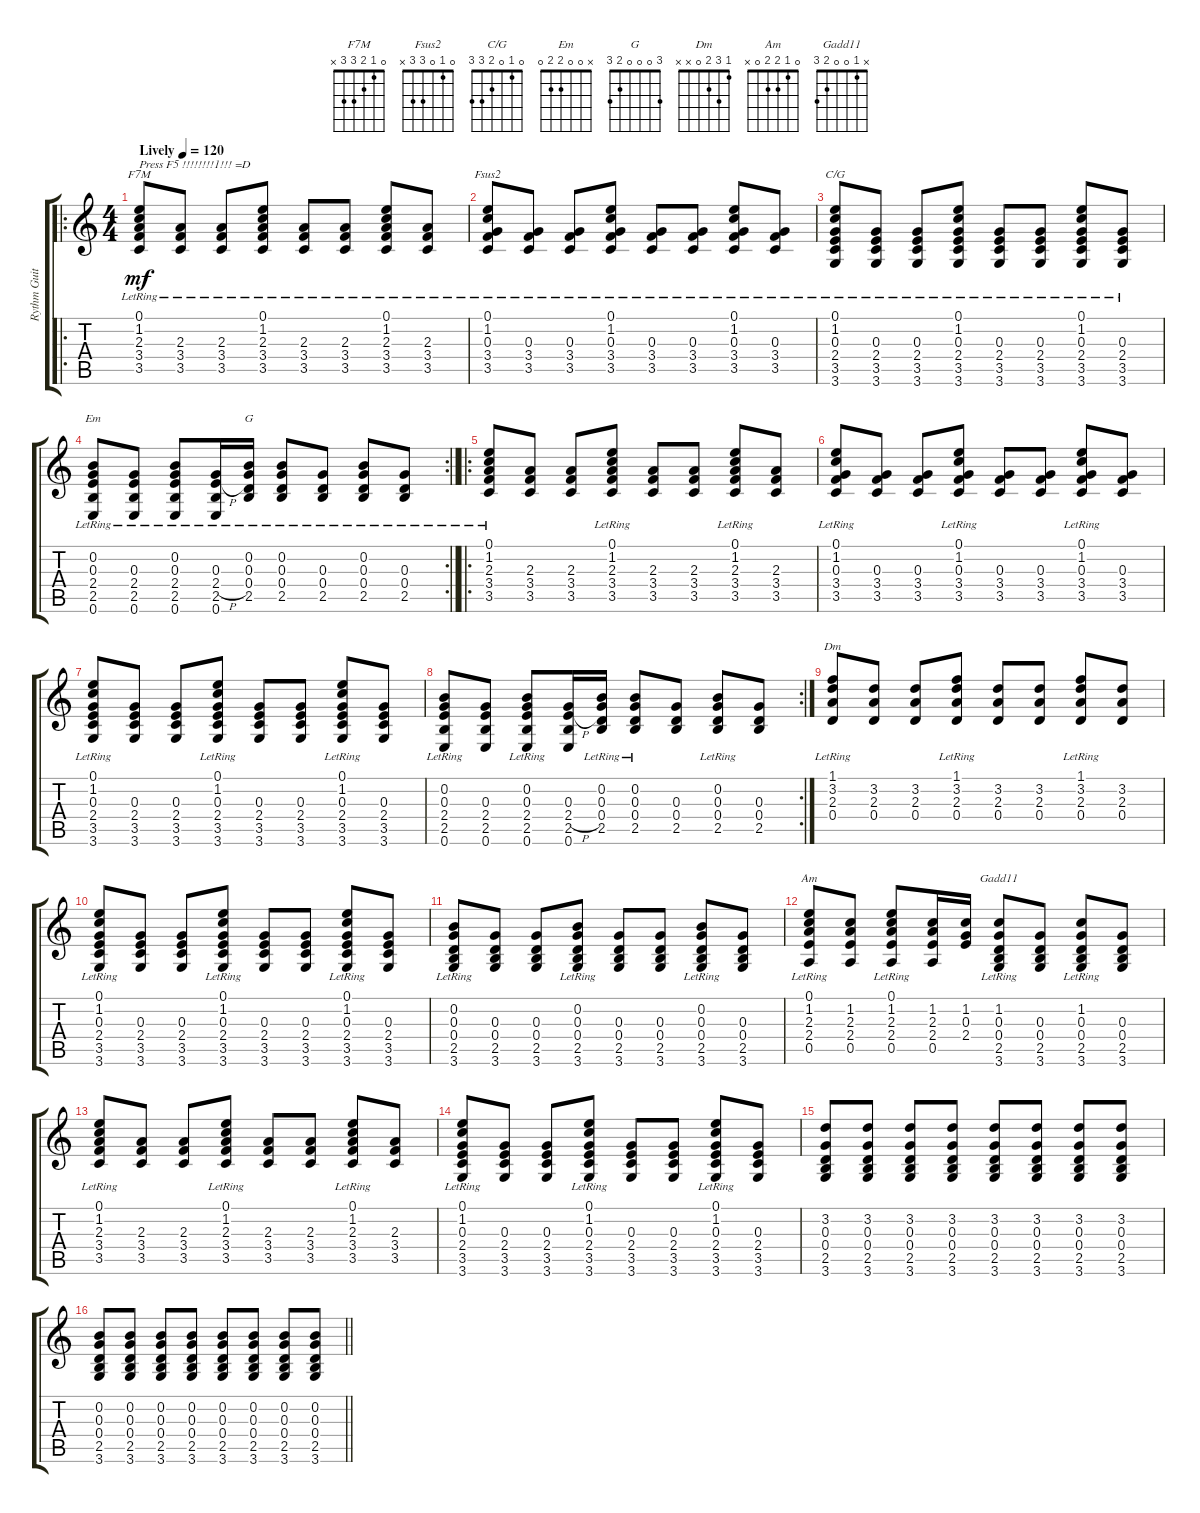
\track ("Rythm Guitar" "Rythm Guit") {instrument acousticguitarsteel}
\staff {score tabs}
\tuning (E4 B3 G3 D3 A2 E2) {hide}
\chord ("F7M" 0 1 2 3 3 x)
\chord ("Fsus2" 0 1 0 3 3 x)
\chord ("C/G" 0 1 0 2 3 3)
\chord ("Em" x 0 0 2 2 0)
\chord ("G" 3 0 0 0 2 3)
\chord ("Dm" 1 3 2 0 x x)
\chord ("Am" 0 1 2 2 0 x)
\chord ("Gadd11" x 1 0 0 2 3)
\ro
\ts (4 4)
\tempo (120 "Lively")
\clef g2
\ks c
(0.1{lr} 1.2{lr} 2.3{lr} 3.4{lr} 3.5{lr}).8{ch "F7M" txt "Press F5 !!!!!!!!1!!! =D" dy mf instrument acousticguitarsteel} (2.3{lr} 3.4{lr} 3.5{lr}).8 (2.3{lr} 3.4{lr} 3.5{lr}).8 (0.1{lr} 1.2{lr} 2.3{lr} 3.4{lr} 3.5{lr}).8 (2.3{lr} 3.4{lr} 3.5{lr}).8 (2.3{lr} 3.4{lr} 3.5{lr}).8 (0.1{lr} 1.2{lr} 2.3{lr} 3.4{lr} 3.5{lr}).8 (2.3{lr} 3.4{lr} 3.5{lr}).8 |
(0.1{lr} 1.2{lr} 0.3{lr} 3.4{lr} 3.5{lr}).8{ch "Fsus2"} (0.3{lr} 3.4{lr} 3.5{lr}).8 (0.3{lr} 3.4{lr} 3.5{lr}).8 (0.1{lr} 1.2{lr} 0.3{lr} 3.4{lr} 3.5{lr}).8 (0.3{lr} 3.4{lr} 3.5{lr}).8 (0.3{lr} 3.4{lr} 3.5{lr}).8 (0.1{lr} 1.2{lr} 0.3{lr} 3.4{lr} 3.5{lr}).8 (0.3{lr} 3.4{lr} 3.5{lr}).8 |
(0.1{lr} 1.2{lr} 0.3{lr} 2.4{lr} 3.5{lr} 3.6{lr}).8{ch "C/G"} (0.3{lr} 2.4{lr} 3.5{lr} 3.6{lr}).8 (0.3{lr} 2.4{lr} 3.5{lr} 3.6{lr}).8 (0.1{lr} 1.2{lr} 0.3{lr} 2.4{lr} 3.5{lr} 3.6{lr}).8 (0.3{lr} 2.4{lr} 3.5{lr} 3.6{lr}).8 (0.3{lr} 2.4{lr} 3.5{lr} 3.6{lr}).8 (0.1{lr} 1.2{lr} 0.3{lr} 2.4{lr} 3.5{lr} 3.6{lr}).8 (0.3{lr} 2.4{lr} 3.5{lr} 3.6{lr}).8 |
\rc 2
\barLineRight lightlight
(0.2{lr} 0.3{lr} 2.4{lr} 2.5{lr} 0.6{lr}).8{ch "Em"} (0.3{lr} 2.4{lr} 2.5{lr} 0.6{lr}).8 (0.2{lr} 0.3{lr} 2.4{lr} 2.5{lr} 0.6{lr}).8 (0.3{lr} 2.4{h lr} 2.5{lr} 0.6{lr}).16 (0.2{lr} 0.3{lr} 0.4{lr} 2.5{lr}).16{ch "G"} (0.2{lr} 0.3{lr} 0.4{lr} 2.5{lr}).8 (0.3{lr} 0.4{lr} 2.5{lr}).8 (0.2{lr} 0.3{lr} 0.4{lr} 2.5{lr}).8 (0.3{lr} 0.4{lr} 2.5{lr}).8 |
\ro
(0.1{lr} 1.2{lr} 2.3 3.4 3.5).8 (2.3 3.4 3.5).8 (2.3 3.4 3.5).8 (0.1{lr} 1.2{lr} 2.3 3.4 3.5).8 (2.3 3.4 3.5).8 (2.3 3.4 3.5).8 (0.1{lr} 1.2{lr} 2.3 3.4 3.5).8 (2.3 3.4 3.5).8 |
(0.1{lr} 1.2{lr} 0.3 3.4 3.5).8 (0.3 3.4 3.5).8 (0.3 3.4 3.5).8 (0.1{lr} 1.2{lr} 0.3 3.4 3.5).8 (0.3 3.4 3.5).8 (0.3 3.4 3.5).8 (0.1{lr} 1.2{lr} 0.3 3.4 3.5).8 (0.3 3.4 3.5).8 |
(0.1{lr} 1.2{lr} 0.3 2.4 3.5 3.6).8 (0.3 2.4 3.5 3.6).8 (0.3 2.4 3.5 3.6).8 (0.1{lr} 1.2{lr} 0.3 2.4 3.5 3.6).8 (0.3 2.4 3.5 3.6).8 (0.3 2.4 3.5 3.6).8 (0.1{lr} 1.2{lr} 0.3 2.4 3.5 3.6).8 (0.3 2.4 3.5 3.6).8 |
\rc 2
(0.2{lr} 0.3 2.4 2.5 0.6).8 (0.3 2.4 2.5 0.6).8 (0.2{lr} 0.3 2.4 2.5 0.6).8 (0.3 2.4{h} 2.5 0.6).16 (0.2{lr} 0.3 0.4 2.5).16 (0.2{lr} 0.3 0.4 2.5).8 (0.3 0.4 2.5).8 (0.2{lr} 0.3 0.4 2.5).8 (0.3 0.4 2.5).8 |
(1.1{lr} 3.2 2.3 0.4).8{ch "Dm"} (3.2 2.3 0.4).8 (3.2 2.3 0.4).8 (1.1{lr} 3.2 2.3 0.4).8 (3.2 2.3 0.4).8 (3.2 2.3 0.4).8 (1.1{lr} 3.2 2.3 0.4).8 (3.2 2.3 0.4).8 |
(0.1{lr} 1.2{lr} 0.3 2.4 3.5 3.6).8 (0.3 2.4 3.5 3.6).8 (0.3 2.4 3.5 3.6).8 (0.1{lr} 1.2{lr} 0.3 2.4 3.5 3.6).8 (0.3 2.4 3.5 3.6).8 (0.3 2.4 3.5 3.6).8 (0.1{lr} 1.2{lr} 0.3 2.4 3.5 3.6).8 (0.3 2.4 3.5 3.6).8 |
(0.2{lr} 0.3 0.4 2.5 3.6).8 (0.3 0.4 2.5 3.6).8 (0.3 0.4 2.5 3.6).8 (0.2{lr} 0.3 0.4 2.5 3.6).8 (0.3 0.4 2.5 3.6).8 (0.3 0.4 2.5 3.6).8 (0.2{lr} 0.3 0.4 2.5 3.6).8 (0.3 0.4 2.5 3.6).8 |
(0.1{lr} 1.2 2.3 2.4 0.5).8{ch "Am"} (1.2 2.3 2.4 0.5).8 (0.1{lr} 1.2 2.3 2.4 0.5).8 (1.2 2.3 2.4 0.5).16 (1.2 0.3 2.4).16 (1.2{lr} 0.3 0.4 2.5 3.6).8{ch "Gadd11"} (0.3 0.4 2.5 3.6).8 (1.2{lr} 0.3 0.4 2.5 3.6).8 (0.3 0.4 2.5 3.6).8 |
(0.1{lr} 1.2{lr} 2.3 3.4 3.5).8 (2.3 3.4 3.5).8 (2.3 3.4 3.5).8 (0.1{lr} 1.2{lr} 2.3 3.4 3.5).8 (2.3 3.4 3.5).8 (2.3 3.4 3.5).8 (0.1{lr} 1.2{lr} 2.3 3.4 3.5).8 (2.3 3.4 3.5).8 |
(0.1{lr} 1.2{lr} 0.3 2.4 3.5 3.6).8 (0.3 2.4 3.5 3.6).8 (0.3 2.4 3.5 3.6).8 (0.1{lr} 1.2{lr} 0.3 2.4 3.5 3.6).8 (0.3 2.4 3.5 3.6).8 (0.3 2.4 3.5 3.6).8 (0.1{lr} 1.2{lr} 0.3 2.4 3.5 3.6).8 (0.3 2.4 3.5 3.6).8 |
(3.2 0.3 0.4 2.5 3.6).8 (3.2 0.3 0.4 2.5 3.6).8 (3.2 0.3 0.4 2.5 3.6).8 (3.2 0.3 0.4 2.5 3.6).8 (3.2 0.3 0.4 2.5 3.6).8 (3.2 0.3 0.4 2.5 3.6).8 (3.2 0.3 0.4 2.5 3.6).8 (3.2 0.3 0.4 2.5 3.6).8 |
\barLineRight lightlight
(0.2 0.3 0.4 2.5 3.6).8 (0.2 0.3 0.4 2.5 3.6).8 (0.2 0.3 0.4 2.5 3.6).8 (0.2 0.3 0.4 2.5 3.6).8 (0.2 0.3 0.4 2.5 3.6).8 (0.2 0.3 0.4 2.5 3.6).8 (0.2 0.3 0.4 2.5 3.6).8 (0.2 0.3 0.4 2.5 3.6).8
